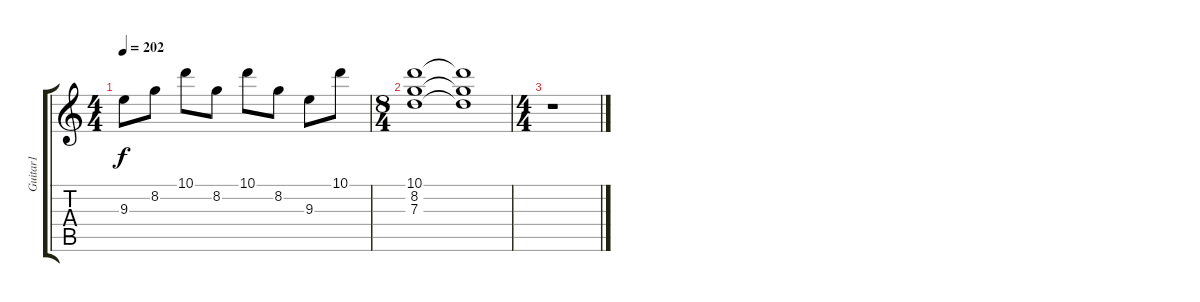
\track ("Guitar1" "Guitar1") {instrument distortionguitar}
\staff {score tabs}
\tuning (E4 B3 G3 D3 A2 E2) {hide}
\ts (4 4)
\tempo 202
\clef g2
\ks c
9.3.8{dy f} 8.2.8 10.1.8 8.2.8 10.1.8 8.2.8 9.3.8 10.1.8 |
\ts (8 4)
(10.1 8.2 7.3).1 (10.1{t} 8.2{t} 7.3{t}).1 |
\ts (4 4)
r.1
